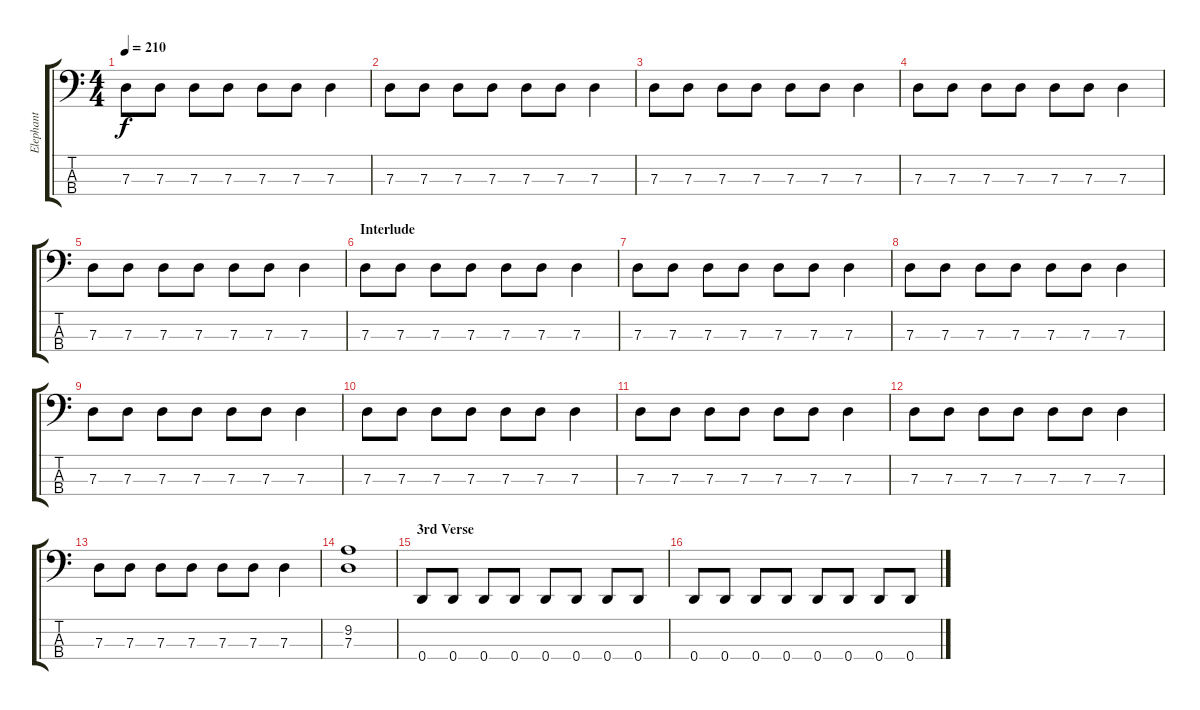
\track ("Elephant" "Elephant") {instrument electricbassfinger}
\staff {score tabs}
\tuning (F2 C2 G1 D1) {hide}
\ts (4 4)
\tempo 210
\clef f4
\ks c
7.3.8{dy f} 7.3.8 7.3.8 7.3.8 7.3.8 7.3.8 7.3.4 |
7.3.8 7.3.8 7.3.8 7.3.8 7.3.8 7.3.8 7.3.4 |
7.3.8 7.3.8 7.3.8 7.3.8 7.3.8 7.3.8 7.3.4 |
7.3.8 7.3.8 7.3.8 7.3.8 7.3.8 7.3.8 7.3.4 |
7.3.8 7.3.8 7.3.8 7.3.8 7.3.8 7.3.8 7.3.4 |
\section ("" "Interlude")
7.3.8 7.3.8 7.3.8 7.3.8 7.3.8 7.3.8 7.3.4 |
7.3.8 7.3.8 7.3.8 7.3.8 7.3.8 7.3.8 7.3.4 |
7.3.8 7.3.8 7.3.8 7.3.8 7.3.8 7.3.8 7.3.4 |
7.3.8 7.3.8 7.3.8 7.3.8 7.3.8 7.3.8 7.3.4 |
7.3.8 7.3.8 7.3.8 7.3.8 7.3.8 7.3.8 7.3.4 |
7.3.8 7.3.8 7.3.8 7.3.8 7.3.8 7.3.8 7.3.4 |
7.3.8 7.3.8 7.3.8 7.3.8 7.3.8 7.3.8 7.3.4 |
7.3.8 7.3.8 7.3.8 7.3.8 7.3.8 7.3.8 7.3.4 |
(9.2 7.3).1 |
\section ("" "3rd Verse")
0.4.8 0.4.8 0.4.8 0.4.8 0.4.8 0.4.8 0.4.8 0.4.8 |
0.4.8 0.4.8 0.4.8 0.4.8 0.4.8 0.4.8 0.4.8 0.4.8
